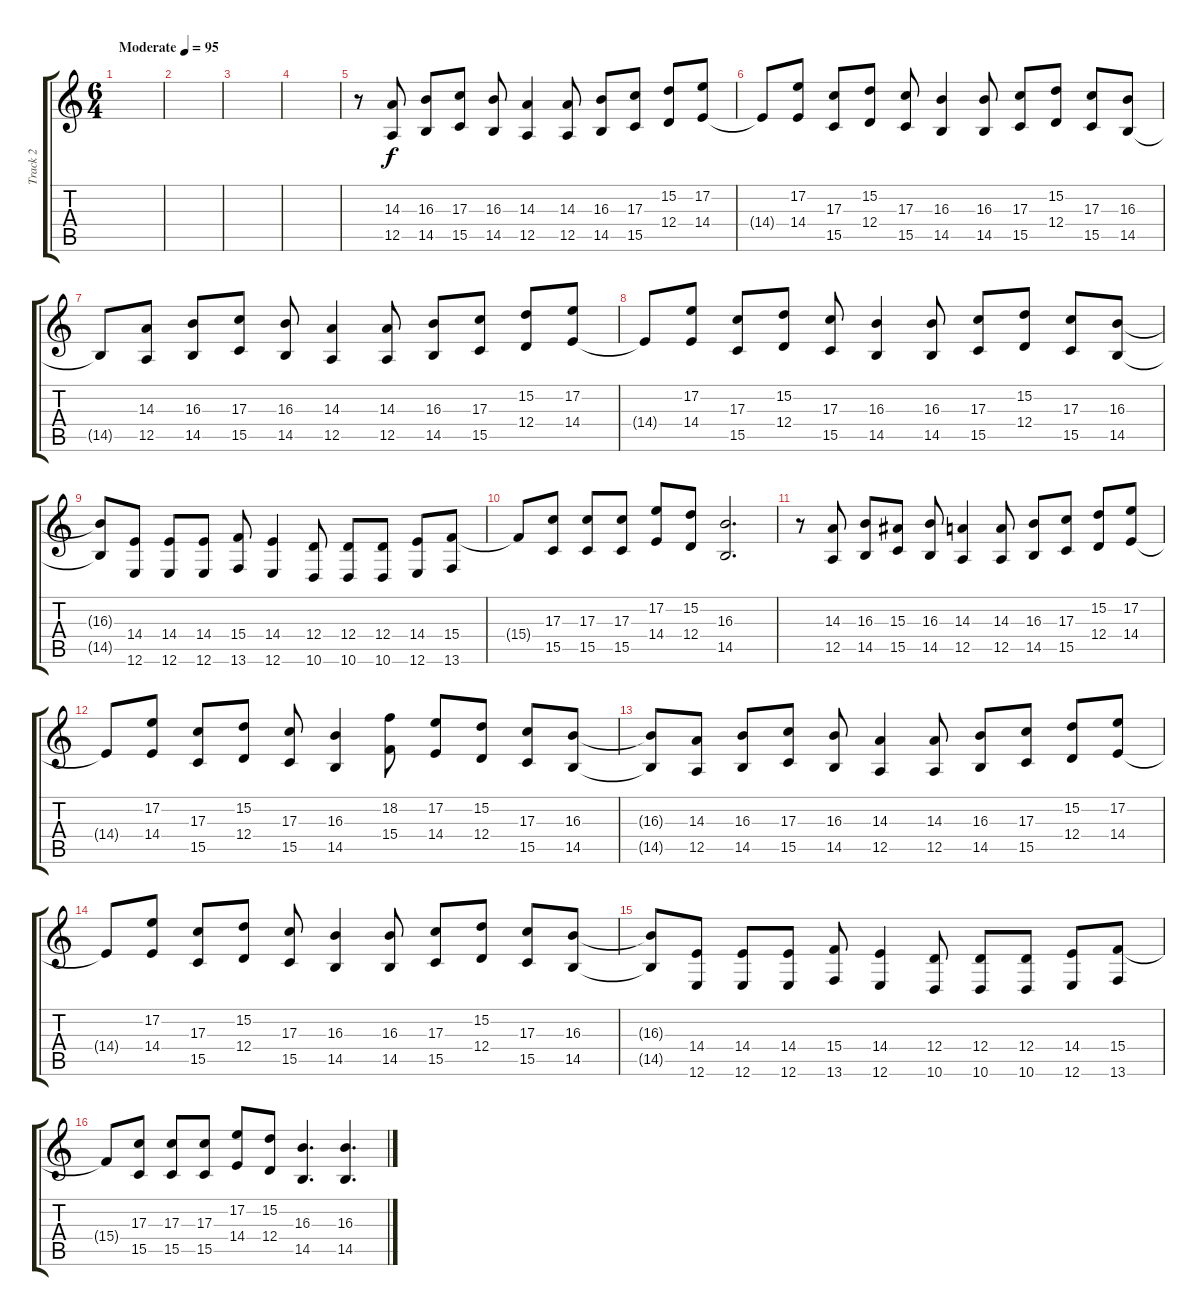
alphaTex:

\track ("Track 2" "Track 2") {instrument acousticgrandpiano}
\staff {score tabs}
\tuning (E4 B3 G3 D3 A2 E2) {hide}
\ts (6 4)
\tempo (95 "Moderate")
\clef g2
\ks c
|
|
|
|
r.8 (14.3 12.5).8 (16.3 14.5).8 (17.3 15.5).8 (16.3 14.5).8 (14.3 12.5).4 (14.3 12.5).8 (16.3 14.5).8 (17.3 15.5).8 (15.2 12.4).8 (17.2 14.4).8 |
14.4{t}.8 (17.2 14.4).8 (17.3 15.5).8 (15.2 12.4).8 (17.3 15.5).8 (16.3 14.5).4 (16.3 14.5).8 (17.3 15.5).8 (15.2 12.4).8 (17.3 15.5).8 (16.3 14.5).8 |
14.5{t}.8 (14.3 12.5).8 (16.3 14.5).8 (17.3 15.5).8 (16.3 14.5).8 (14.3 12.5).4 (14.3 12.5).8 (16.3 14.5).8 (17.3 15.5).8 (15.2 12.4).8 (17.2 14.4).8 |
14.4{t}.8 (17.2 14.4).8 (17.3 15.5).8 (15.2 12.4).8 (17.3 15.5).8 (16.3 14.5).4 (16.3 14.5).8 (17.3 15.5).8 (15.2 12.4).8 (17.3 15.5).8 (16.3 14.5).8 |
(16.3{t} 14.5{t}).8 (14.4 12.6).8 (14.4 12.6).8 (14.4 12.6).8 (15.4 13.6).8 (14.4 12.6).4 (12.4 10.6).8 (12.4 10.6).8 (12.4 10.6).8 (14.4 12.6).8 (15.4 13.6).8 |
15.4{t}.8 (17.3 15.5).8 (17.3 15.5).8 (17.3 15.5).8 (17.2 14.4).8 (15.2 12.4).8 (16.3 14.5).2{d} |
r.8 (14.3 12.5).8 (16.3 14.5).8 (15.3 15.5).8 (16.3 14.5).8 (14.3 12.5).4 (14.3 12.5).8 (16.3 14.5).8 (17.3 15.5).8 (15.2 12.4).8 (17.2 14.4).8 |
14.4{t}.8 (17.2 14.4).8 (17.3 15.5).8 (15.2 12.4).8 (17.3 15.5).8 (16.3 14.5).4 (18.2 15.4).8 (17.2 14.4).8 (15.2 12.4).8 (17.3 15.5).8 (16.3 14.5).8 |
(16.3{t} 14.5{t}).8 (14.3 12.5).8 (16.3 14.5).8 (17.3 15.5).8 (16.3 14.5).8 (14.3 12.5).4 (14.3 12.5).8 (16.3 14.5).8 (17.3 15.5).8 (15.2 12.4).8 (17.2 14.4).8 |
14.4{t}.8 (17.2 14.4).8 (17.3 15.5).8 (15.2 12.4).8 (17.3 15.5).8 (16.3 14.5).4 (16.3 14.5).8 (17.3 15.5).8 (15.2 12.4).8 (17.3 15.5).8 (16.3 14.5).8 |
(16.3{t} 14.5{t}).8 (14.4 12.6).8 (14.4 12.6).8 (14.4 12.6).8 (15.4 13.6).8 (14.4 12.6).4 (12.4 10.6).8 (12.4 10.6).8 (12.4 10.6).8 (14.4 12.6).8 (15.4 13.6).8 |
15.4{t}.8 (17.3 15.5).8 (17.3 15.5).8 (17.3 15.5).8 (17.2 14.4).8 (15.2 12.4).8 (16.3 14.5).4{d} (16.3 14.5).4{d}
